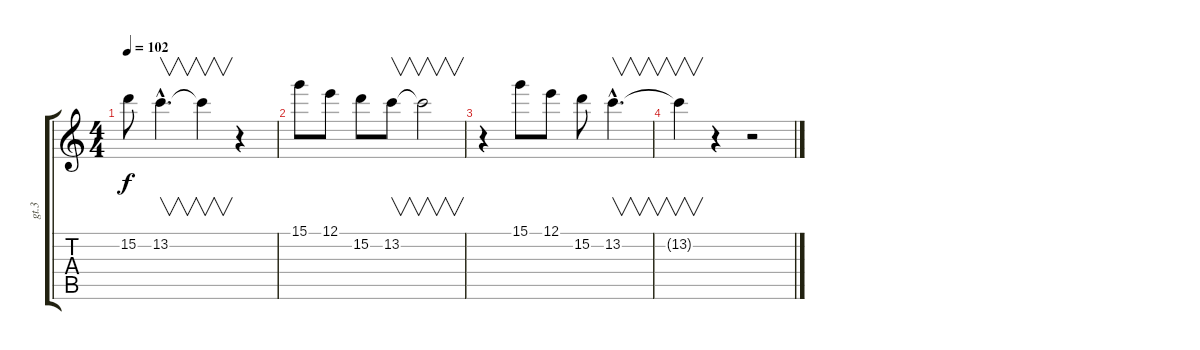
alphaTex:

\track ("gt.3" "gt.3") {instrument distortionguitar}
\staff {score tabs}
\tuning (E4 B3 G3 D3 A2 E2) {hide}
\ts (4 4)
\tempo 102
\clef g2
\ks c
15.2.8{dy f} 13.2{hac}.4{v d} 13.2{t}.4{v} r.4 |
15.1.8 12.1.8 15.2.8 13.2.8{v} 13.2{t}.2{v} |
r.4 15.1.8 12.1.8 15.2.8 13.2{hac}.4{v d} |
13.2{t}.4{v} r.4 r.2
